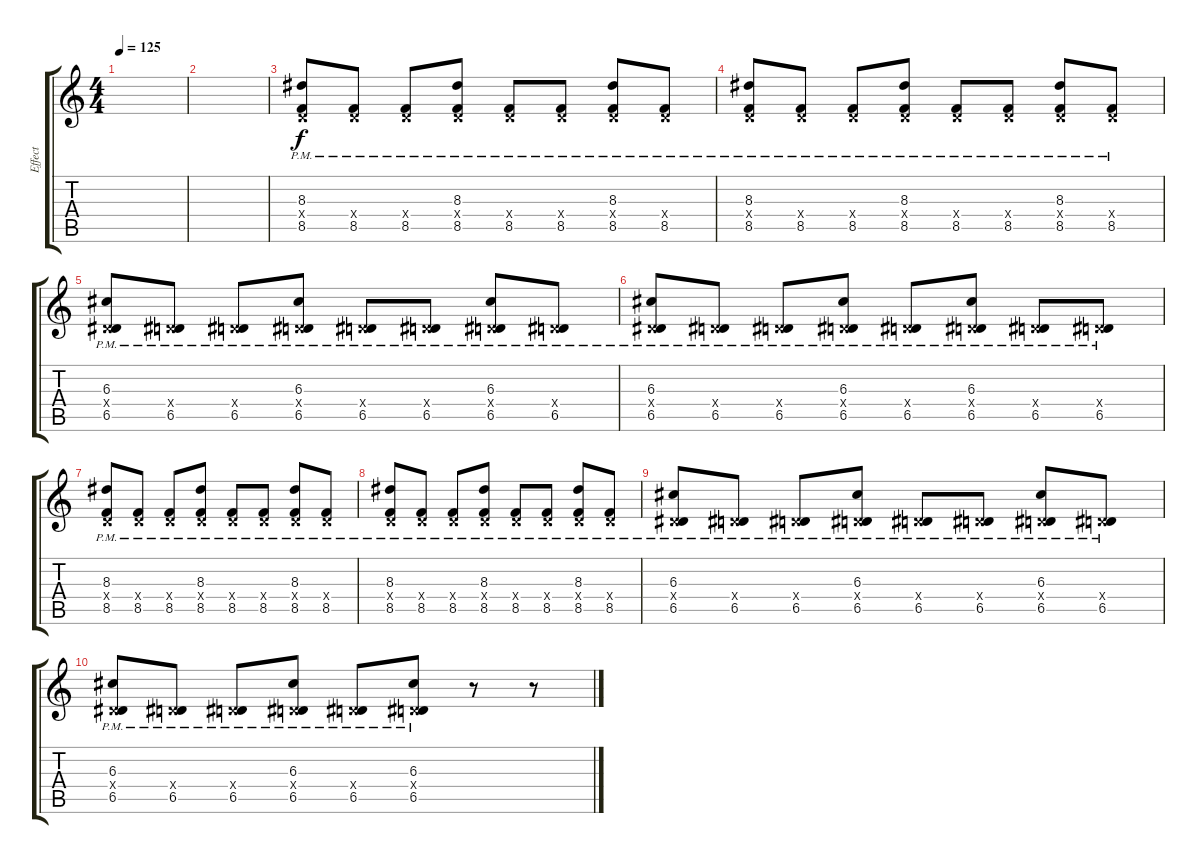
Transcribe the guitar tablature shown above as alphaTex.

\track ("Effect" "Effect") {instrument electricguitarjazz}
\staff {score tabs}
\tuning (E4 B3 G3 D3 A2 E2) {hide}
\ts (4 4)
\tempo 125
\clef g2
\ks c
|
|
(8.3{pm} 0.4{x} 8.5{pm}).8 (0.4{x} 8.5{pm}).8 (0.4{x} 8.5{pm}).8 (8.3{pm} 0.4{x} 8.5{pm}).8 (0.4{x} 8.5{pm}).8 (0.4{x} 8.5{pm}).8 (8.3{pm} 0.4{x} 8.5{pm}).8 (0.4{x} 8.5{pm}).8 |
(8.3{pm} 0.4{x} 8.5{pm}).8 (0.4{x} 8.5{pm}).8 (0.4{x} 8.5{pm}).8 (8.3{pm} 0.4{x} 8.5{pm}).8 (0.4{x} 8.5{pm}).8 (0.4{x} 8.5{pm}).8 (8.3{pm} 0.4{x} 8.5{pm}).8 (0.4{x} 8.5{pm}).8 |
(6.3{pm} 0.4{x} 6.5{pm}).8 (0.4{x} 6.5{pm}).8 (0.4{x} 6.5{pm}).8 (6.3{pm} 0.4{x} 6.5{pm}).8 (0.4{x} 6.5{pm}).8 (0.4{x} 6.5{pm}).8 (6.3{pm} 0.4{x} 6.5{pm}).8 (0.4{x} 6.5{pm}).8 |
(6.3{pm} 0.4{x} 6.5{pm}).8 (0.4{x} 6.5{pm}).8 (0.4{x} 6.5{pm}).8 (6.3{pm} 0.4{x} 6.5{pm}).8 (0.4{x} 6.5{pm}).8 (6.3{pm} 0.4{x} 6.5{pm}).8 (0.4{x} 6.5{pm}).8 (0.4{x} 6.5{pm}).8 |
(8.3{pm} 0.4{x} 8.5{pm}).8 (0.4{x} 8.5{pm}).8 (0.4{x} 8.5{pm}).8 (8.3{pm} 0.4{x} 8.5{pm}).8 (0.4{x} 8.5{pm}).8 (0.4{x} 8.5{pm}).8 (8.3{pm} 0.4{x} 8.5{pm}).8 (0.4{x} 8.5{pm}).8 |
(8.3{pm} 0.4{x} 8.5{pm}).8 (0.4{x} 8.5{pm}).8 (0.4{x} 8.5{pm}).8 (8.3{pm} 0.4{x} 8.5{pm}).8 (0.4{x} 8.5{pm}).8 (0.4{x} 8.5{pm}).8 (8.3{pm} 0.4{x} 8.5{pm}).8 (0.4{x} 8.5{pm}).8 |
(6.3{pm} 0.4{x} 6.5{pm}).8 (0.4{x} 6.5{pm}).8 (0.4{x} 6.5{pm}).8 (6.3{pm} 0.4{x} 6.5{pm}).8 (0.4{x} 6.5{pm}).8 (0.4{x} 6.5{pm}).8 (6.3{pm} 0.4{x} 6.5{pm}).8 (0.4{x} 6.5{pm}).8 |
(6.3{pm} 0.4{x} 6.5{pm}).8 (0.4{x} 6.5{pm}).8 (0.4{x} 6.5{pm}).8 (6.3{pm} 0.4{x} 6.5{pm}).8 (0.4{x} 6.5{pm}).8 (6.3{pm} 0.4{x} 6.5{pm}).8 r.8 r.8
